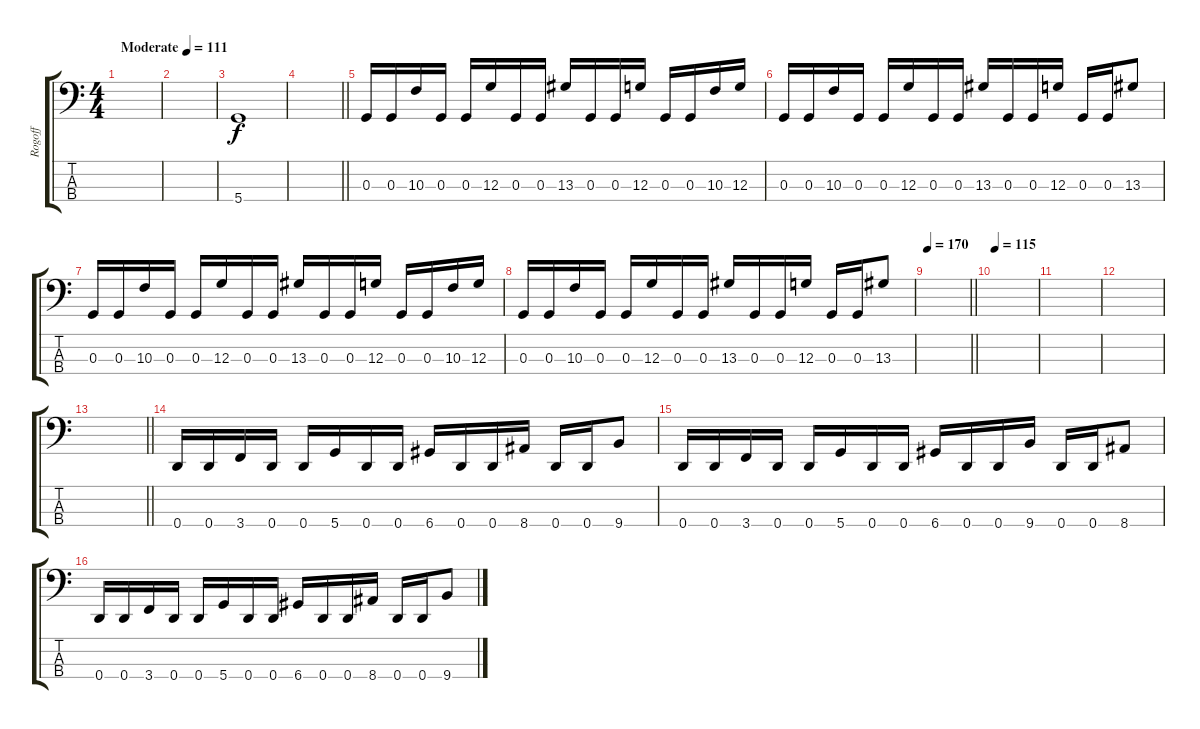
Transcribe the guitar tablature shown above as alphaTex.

\track ("Rogoff" "Rogoff") {instrument electricbassfinger}
\staff {score tabs}
\tuning (F2 C2 G1 D1) {hide}
\ts (4 4)
\tempo (111 "Moderate")
\clef f4
\ks c
|
|
5.4.1 |
\barLineRight lightlight
|
0.3.16 0.3.16 10.3.16 0.3.16 0.3.16 12.3.16 0.3.16 0.3.16 13.3.16 0.3.16 0.3.16 12.3.16 0.3.16 0.3.16 10.3.16 12.3.16 |
0.3.16 0.3.16 10.3.16 0.3.16 0.3.16 12.3.16 0.3.16 0.3.16 13.3.16 0.3.16 0.3.16 12.3.16 0.3.16 0.3.16 13.3.8 |
0.3.16 0.3.16 10.3.16 0.3.16 0.3.16 12.3.16 0.3.16 0.3.16 13.3.16 0.3.16 0.3.16 12.3.16 0.3.16 0.3.16 10.3.16 12.3.16 |
0.3.16 0.3.16 10.3.16 0.3.16 0.3.16 12.3.16 0.3.16 0.3.16 13.3.16 0.3.16 0.3.16 12.3.16 0.3.16 0.3.16 13.3.8 |
\tempo 170
\barLineRight lightlight
|
\tempo 115
|
|
|
\barLineRight lightlight
|
0.4.16 0.4.16 3.4.16 0.4.16 0.4.16 5.4.16 0.4.16 0.4.16 6.4.16 0.4.16 0.4.16 8.4.16 0.4.16 0.4.16 9.4.8 |
0.4.16 0.4.16 3.4.16 0.4.16 0.4.16 5.4.16 0.4.16 0.4.16 6.4.16 0.4.16 0.4.16 9.4.16 0.4.16 0.4.16 8.4.8 |
0.4.16 0.4.16 3.4.16 0.4.16 0.4.16 5.4.16 0.4.16 0.4.16 6.4.16 0.4.16 0.4.16 8.4.16 0.4.16 0.4.16 9.4.8
